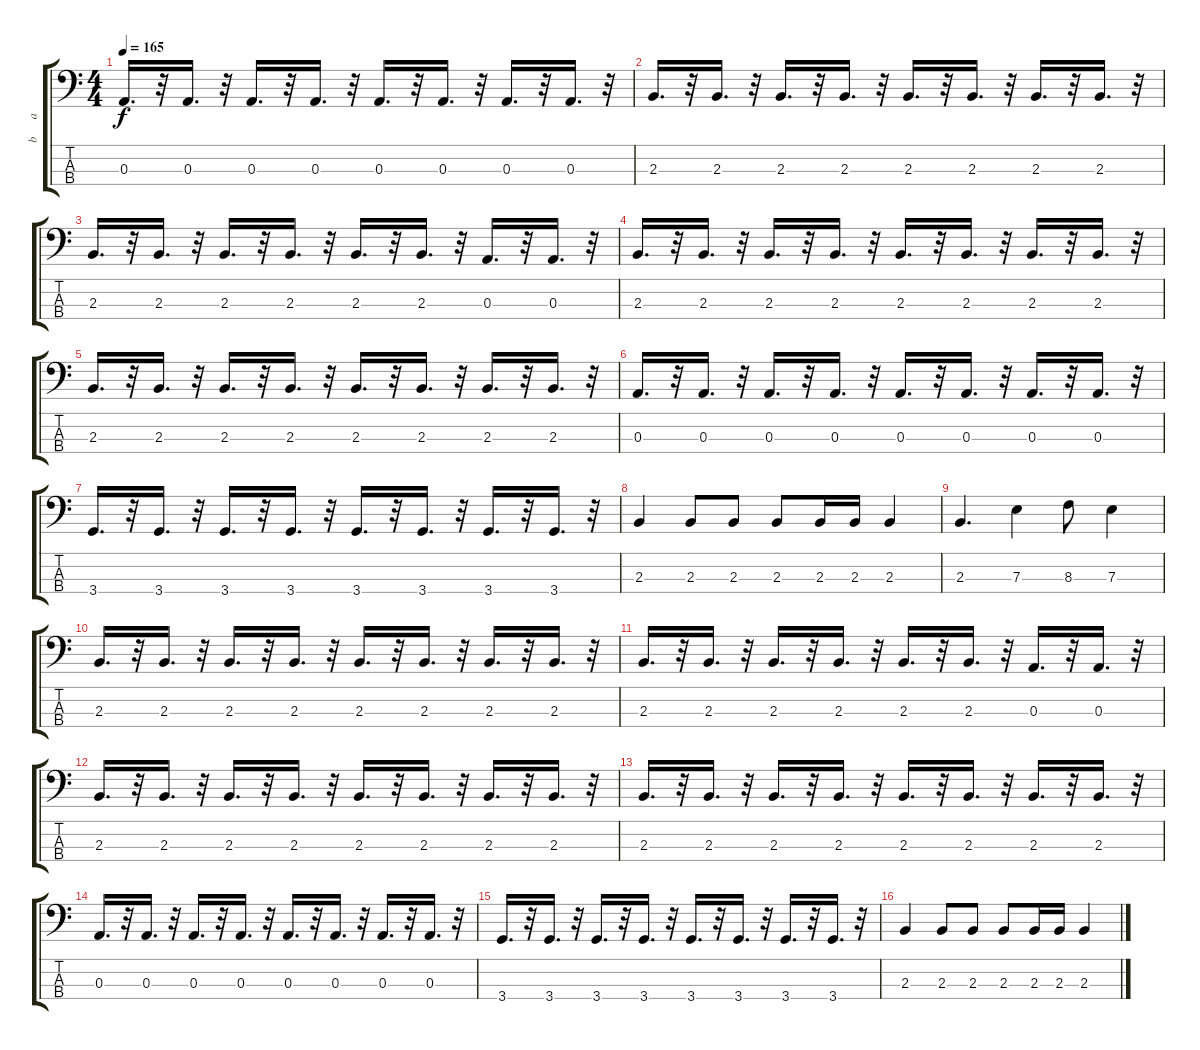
\track ("b      a      s      s" "b      a  ") {instrument synthbass2}
\staff {score tabs}
\tuning (G2 D2 A1 E1) {hide}
\ts (4 4)
\tempo 165
\clef f4
\ks c
0.3.16{d dy f} r.32 0.3.16{d} r.32 0.3.16{d} r.32 0.3.16{d} r.32 0.3.16{d} r.32 0.3.16{d} r.32 0.3.16{d} r.32 0.3.16{d} r.32 |
2.3.16{d} r.32 2.3.16{d} r.32 2.3.16{d} r.32 2.3.16{d} r.32 2.3.16{d} r.32 2.3.16{d} r.32 2.3.16{d} r.32 2.3.16{d} r.32 |
2.3.16{d} r.32 2.3.16{d} r.32 2.3.16{d} r.32 2.3.16{d} r.32 2.3.16{d} r.32 2.3.16{d} r.32 0.3.16{d} r.32 0.3.16{d} r.32 |
2.3.16{d} r.32 2.3.16{d} r.32 2.3.16{d} r.32 2.3.16{d} r.32 2.3.16{d} r.32 2.3.16{d} r.32 2.3.16{d} r.32 2.3.16{d} r.32 |
2.3.16{d} r.32 2.3.16{d} r.32 2.3.16{d} r.32 2.3.16{d} r.32 2.3.16{d} r.32 2.3.16{d} r.32 2.3.16{d} r.32 2.3.16{d} r.32 |
0.3.16{d} r.32 0.3.16{d} r.32 0.3.16{d} r.32 0.3.16{d} r.32 0.3.16{d} r.32 0.3.16{d} r.32 0.3.16{d} r.32 0.3.16{d} r.32 |
3.4.16{d} r.32 3.4.16{d} r.32 3.4.16{d} r.32 3.4.16{d} r.32 3.4.16{d} r.32 3.4.16{d} r.32 3.4.16{d} r.32 3.4.16{d} r.32 |
2.3.4 2.3.8 2.3.8 2.3.8 2.3.16 2.3.16 2.3.4 |
2.3.4{d} 7.3.4 8.3.8 7.3.4 |
2.3.16{d} r.32 2.3.16{d} r.32 2.3.16{d} r.32 2.3.16{d} r.32 2.3.16{d} r.32 2.3.16{d} r.32 2.3.16{d} r.32 2.3.16{d} r.32 |
2.3.16{d} r.32 2.3.16{d} r.32 2.3.16{d} r.32 2.3.16{d} r.32 2.3.16{d} r.32 2.3.16{d} r.32 0.3.16{d} r.32 0.3.16{d} r.32 |
2.3.16{d} r.32 2.3.16{d} r.32 2.3.16{d} r.32 2.3.16{d} r.32 2.3.16{d} r.32 2.3.16{d} r.32 2.3.16{d} r.32 2.3.16{d} r.32 |
2.3.16{d} r.32 2.3.16{d} r.32 2.3.16{d} r.32 2.3.16{d} r.32 2.3.16{d} r.32 2.3.16{d} r.32 2.3.16{d} r.32 2.3.16{d} r.32 |
0.3.16{d} r.32 0.3.16{d} r.32 0.3.16{d} r.32 0.3.16{d} r.32 0.3.16{d} r.32 0.3.16{d} r.32 0.3.16{d} r.32 0.3.16{d} r.32 |
3.4.16{d} r.32 3.4.16{d} r.32 3.4.16{d} r.32 3.4.16{d} r.32 3.4.16{d} r.32 3.4.16{d} r.32 3.4.16{d} r.32 3.4.16{d} r.32 |
2.3.4 2.3.8 2.3.8 2.3.8 2.3.16 2.3.16 2.3.4
